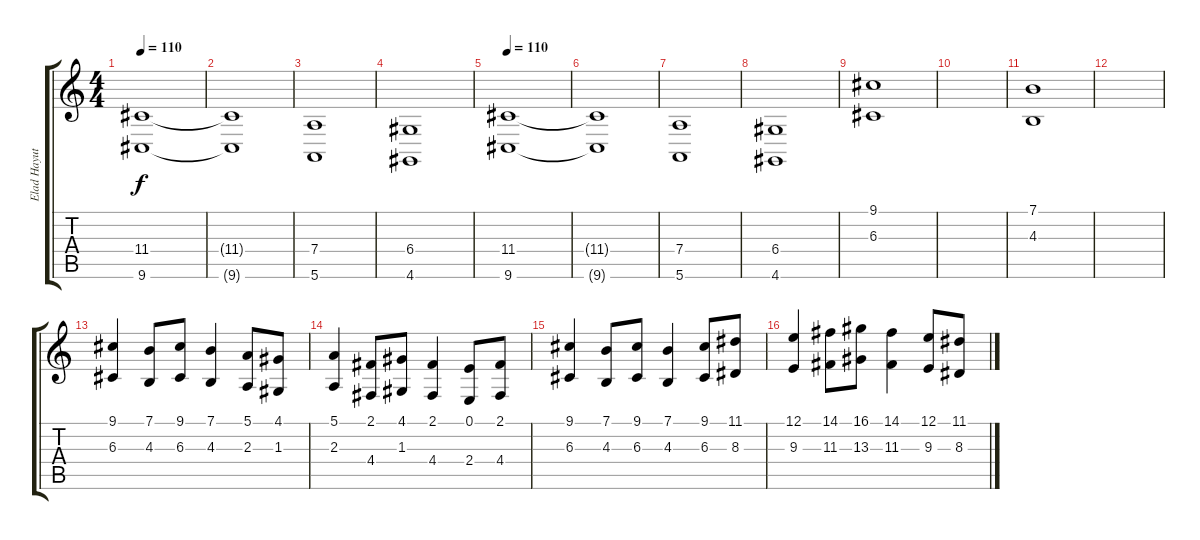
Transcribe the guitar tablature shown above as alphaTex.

\track ("Elad Hayut" "Elad Hayut") {instrument stringensemble1}
\staff {score tabs}
\tuning (E4 B3 G3 D3 A2 E2) {hide}
\ts (4 4)
\tempo 110
\clef g2
\ks c
(11.4 9.6).1{dy f} |
(11.4{t} 9.6{t}).1 |
(7.4 5.6).1 |
(6.4 4.6).1 |
\tempo 110
(11.4 9.6).1 |
(11.4{t} 9.6{t}).1 |
(7.4 5.6).1 |
(6.4 4.6).1 |
(9.1 6.3).1 |
|
(7.1 4.3).1 |
|
(9.1 6.3).4 (7.1 4.3).8 (9.1 6.3).8 (7.1 4.3).4 (5.1 2.3).8 (4.1 1.3).8 |
(5.1 2.3).4 (2.1 4.4).8 (4.1 1.3).8 (2.1 4.4).4 (0.1 2.4).8 (2.1 4.4).8 |
(9.1 6.3).4 (7.1 4.3).8 (9.1 6.3).8 (7.1 4.3).4 (9.1 6.3).8 (11.1 8.3).8 |
(12.1 9.3).4 (14.1 11.3).8 (16.1 13.3).8 (14.1 11.3).4 (12.1 9.3).8 (11.1 8.3).8
